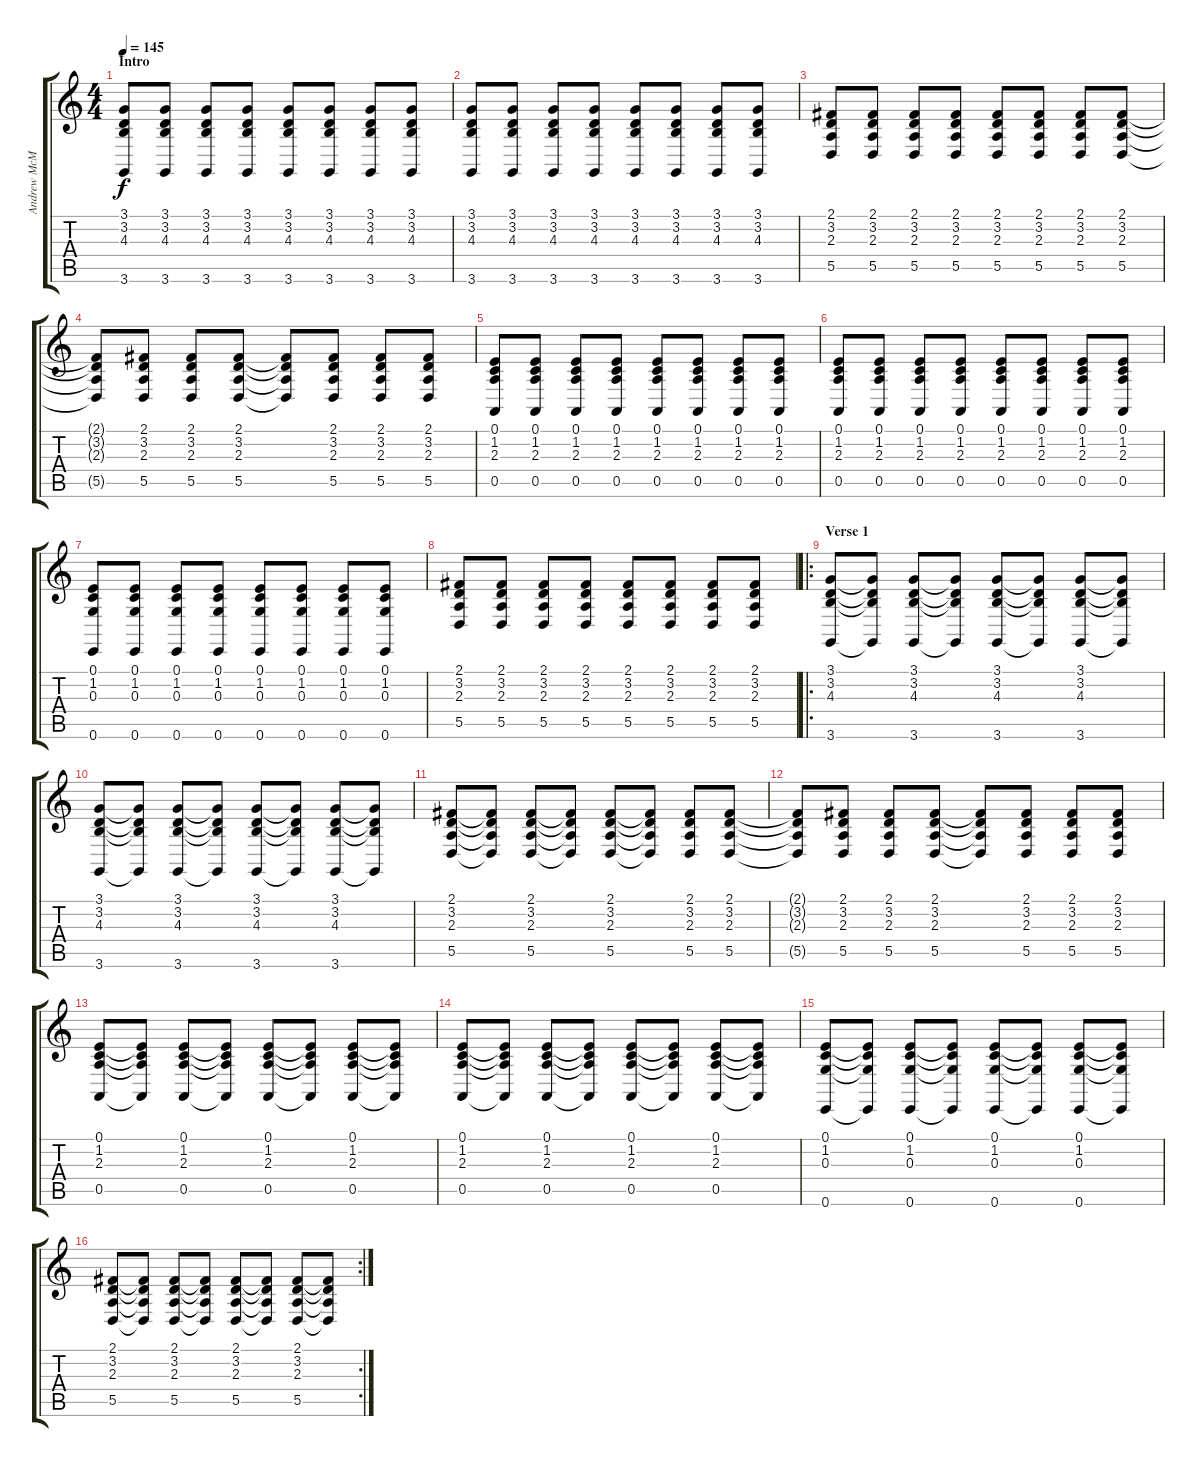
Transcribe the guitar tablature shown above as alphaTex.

\track ("Andrew McMahon" "Andrew McM") {instrument acousticgrandpiano}
\staff {score tabs}
\tuning (E4 B3 G3 D3 A2 E2) {hide}
\ts (4 4)
\section ("" "Intro")
\tempo 145
\clef g2
\ks c
(3.1 3.2 4.3 3.6).8{dy f instrument acousticgrandpiano} (3.1 3.2 4.3 3.6).8 (3.1 3.2 4.3 3.6).8 (3.1 3.2 4.3 3.6).8 (3.1 3.2 4.3 3.6).8 (3.1 3.2 4.3 3.6).8 (3.1 3.2 4.3 3.6).8 (3.1 3.2 4.3 3.6).8 |
(3.1 3.2 4.3 3.6).8 (3.1 3.2 4.3 3.6).8 (3.1 3.2 4.3 3.6).8 (3.1 3.2 4.3 3.6).8 (3.1 3.2 4.3 3.6).8 (3.1 3.2 4.3 3.6).8 (3.1 3.2 4.3 3.6).8 (3.1 3.2 4.3 3.6).8 |
(2.1 3.2 2.3 5.5).8 (2.1 3.2 2.3 5.5).8 (2.1 3.2 2.3 5.5).8 (2.1 3.2 2.3 5.5).8 (2.1 3.2 2.3 5.5).8 (2.1 3.2 2.3 5.5).8 (2.1 3.2 2.3 5.5).8 (2.1 3.2 2.3 5.5).8 |
(2.1{t} 3.2{t} 2.3{t} 5.5{t}).8 (2.1 3.2 2.3 5.5).8 (2.1 3.2 2.3 5.5).8 (2.1 3.2 2.3 5.5).8 (2.1{t} 3.2{t} 2.3{t} 5.5{t}).8 (2.1 3.2 2.3 5.5).8 (2.1 3.2 2.3 5.5).8 (2.1 3.2 2.3 5.5).8 |
(0.1 1.2 2.3 0.5).8 (0.1 1.2 2.3 0.5).8 (0.1 1.2 2.3 0.5).8 (0.1 1.2 2.3 0.5).8 (0.1 1.2 2.3 0.5).8 (0.1 1.2 2.3 0.5).8 (0.1 1.2 2.3 0.5).8 (0.1 1.2 2.3 0.5).8 |
(0.1 1.2 2.3 0.5).8 (0.1 1.2 2.3 0.5).8 (0.1 1.2 2.3 0.5).8 (0.1 1.2 2.3 0.5).8 (0.1 1.2 2.3 0.5).8 (0.1 1.2 2.3 0.5).8 (0.1 1.2 2.3 0.5).8 (0.1 1.2 2.3 0.5).8 |
(0.1 1.2 0.3 0.6).8 (0.1 1.2 0.3 0.6).8 (0.1 1.2 0.3 0.6).8 (0.1 1.2 0.3 0.6).8 (0.1 1.2 0.3 0.6).8 (0.1 1.2 0.3 0.6).8 (0.1 1.2 0.3 0.6).8 (0.1 1.2 0.3 0.6).8 |
\section ("" "")
(2.1 3.2 2.3 5.5).8 (2.1 3.2 2.3 5.5).8 (2.1 3.2 2.3 5.5).8 (2.1 3.2 2.3 5.5).8 (2.1 3.2 2.3 5.5).8 (2.1 3.2 2.3 5.5).8 (2.1 3.2 2.3 5.5).8 (2.1 3.2 2.3 5.5).8 |
\ro
\section ("" "Verse 1")
(3.1 3.2 4.3 3.6).8 (3.1{t} 3.2{t} 4.3{t} 3.6{t}).8 (3.1 3.2 4.3 3.6).8 (3.1{t} 3.2{t} 4.3{t} 3.6{t}).8 (3.1 3.2 4.3 3.6).8 (3.1{t} 3.2{t} 4.3{t} 3.6{t}).8 (3.1 3.2 4.3 3.6).8 (3.1{t} 3.2{t} 4.3{t} 3.6{t}).8 |
(3.1 3.2 4.3 3.6).8 (3.1{t} 3.2{t} 4.3{t} 3.6{t}).8 (3.1 3.2 4.3 3.6).8 (3.1{t} 3.2{t} 4.3{t} 3.6{t}).8 (3.1 3.2 4.3 3.6).8 (3.1{t} 3.2{t} 4.3{t} 3.6{t}).8 (3.1 3.2 4.3 3.6).8 (3.1{t} 3.2{t} 4.3{t} 3.6{t}).8 |
(2.1 3.2 2.3 5.5).8 (2.1{t} 3.2{t} 2.3{t} 5.5{t}).8 (2.1 3.2 2.3 5.5).8 (2.1{t} 3.2{t} 2.3{t} 5.5{t}).8 (2.1 3.2 2.3 5.5).8 (2.1{t} 3.2{t} 2.3{t} 5.5{t}).8 (2.1 3.2 2.3 5.5).8 (2.1 3.2 2.3 5.5).8 |
(2.1{t} 3.2{t} 2.3{t} 5.5{t}).8 (2.1 3.2 2.3 5.5).8 (2.1 3.2 2.3 5.5).8 (2.1 3.2 2.3 5.5).8 (2.1{t} 3.2{t} 2.3{t} 5.5{t}).8 (2.1 3.2 2.3 5.5).8 (2.1 3.2 2.3 5.5).8 (2.1 3.2 2.3 5.5).8 |
(0.1 1.2 2.3 0.5).8 (0.1{t} 1.2{t} 2.3{t} 0.5{t}).8 (0.1 1.2 2.3 0.5).8 (0.1{t} 1.2{t} 2.3{t} 0.5{t}).8 (0.1 1.2 2.3 0.5).8 (0.1{t} 1.2{t} 2.3{t} 0.5{t}).8 (0.1 1.2 2.3 0.5).8 (0.1{t} 1.2{t} 2.3{t} 0.5{t}).8 |
(0.1 1.2 2.3 0.5).8 (0.1{t} 1.2{t} 2.3{t} 0.5{t}).8 (0.1 1.2 2.3 0.5).8 (0.1{t} 1.2{t} 2.3{t} 0.5{t}).8 (0.1 1.2 2.3 0.5).8 (0.1{t} 1.2{t} 2.3{t} 0.5{t}).8 (0.1 1.2 2.3 0.5).8 (0.1{t} 1.2{t} 2.3{t} 0.5{t}).8 |
(0.1 1.2 0.3 0.6).8 (0.1{t} 1.2{t} 0.3{t} 0.6{t}).8 (0.1 1.2 0.3 0.6).8 (0.1{t} 1.2{t} 0.3{t} 0.6{t}).8 (0.1 1.2 0.3 0.6).8 (0.1{t} 1.2{t} 0.3{t} 0.6{t}).8 (0.1 1.2 0.3 0.6).8 (0.1{t} 1.2{t} 0.3{t} 0.6{t}).8 |
\rc 2
(2.1 3.2 2.3 5.5).8 (2.1{t} 3.2{t} 2.3{t} 5.5{t}).8 (2.1 3.2 2.3 5.5).8 (2.1{t} 3.2{t} 2.3{t} 5.5{t}).8 (2.1 3.2 2.3 5.5).8 (2.1{t} 3.2{t} 2.3{t} 5.5{t}).8 (2.1 3.2 2.3 5.5).8 (2.1{t} 3.2{t} 2.3{t} 5.5{t}).8
